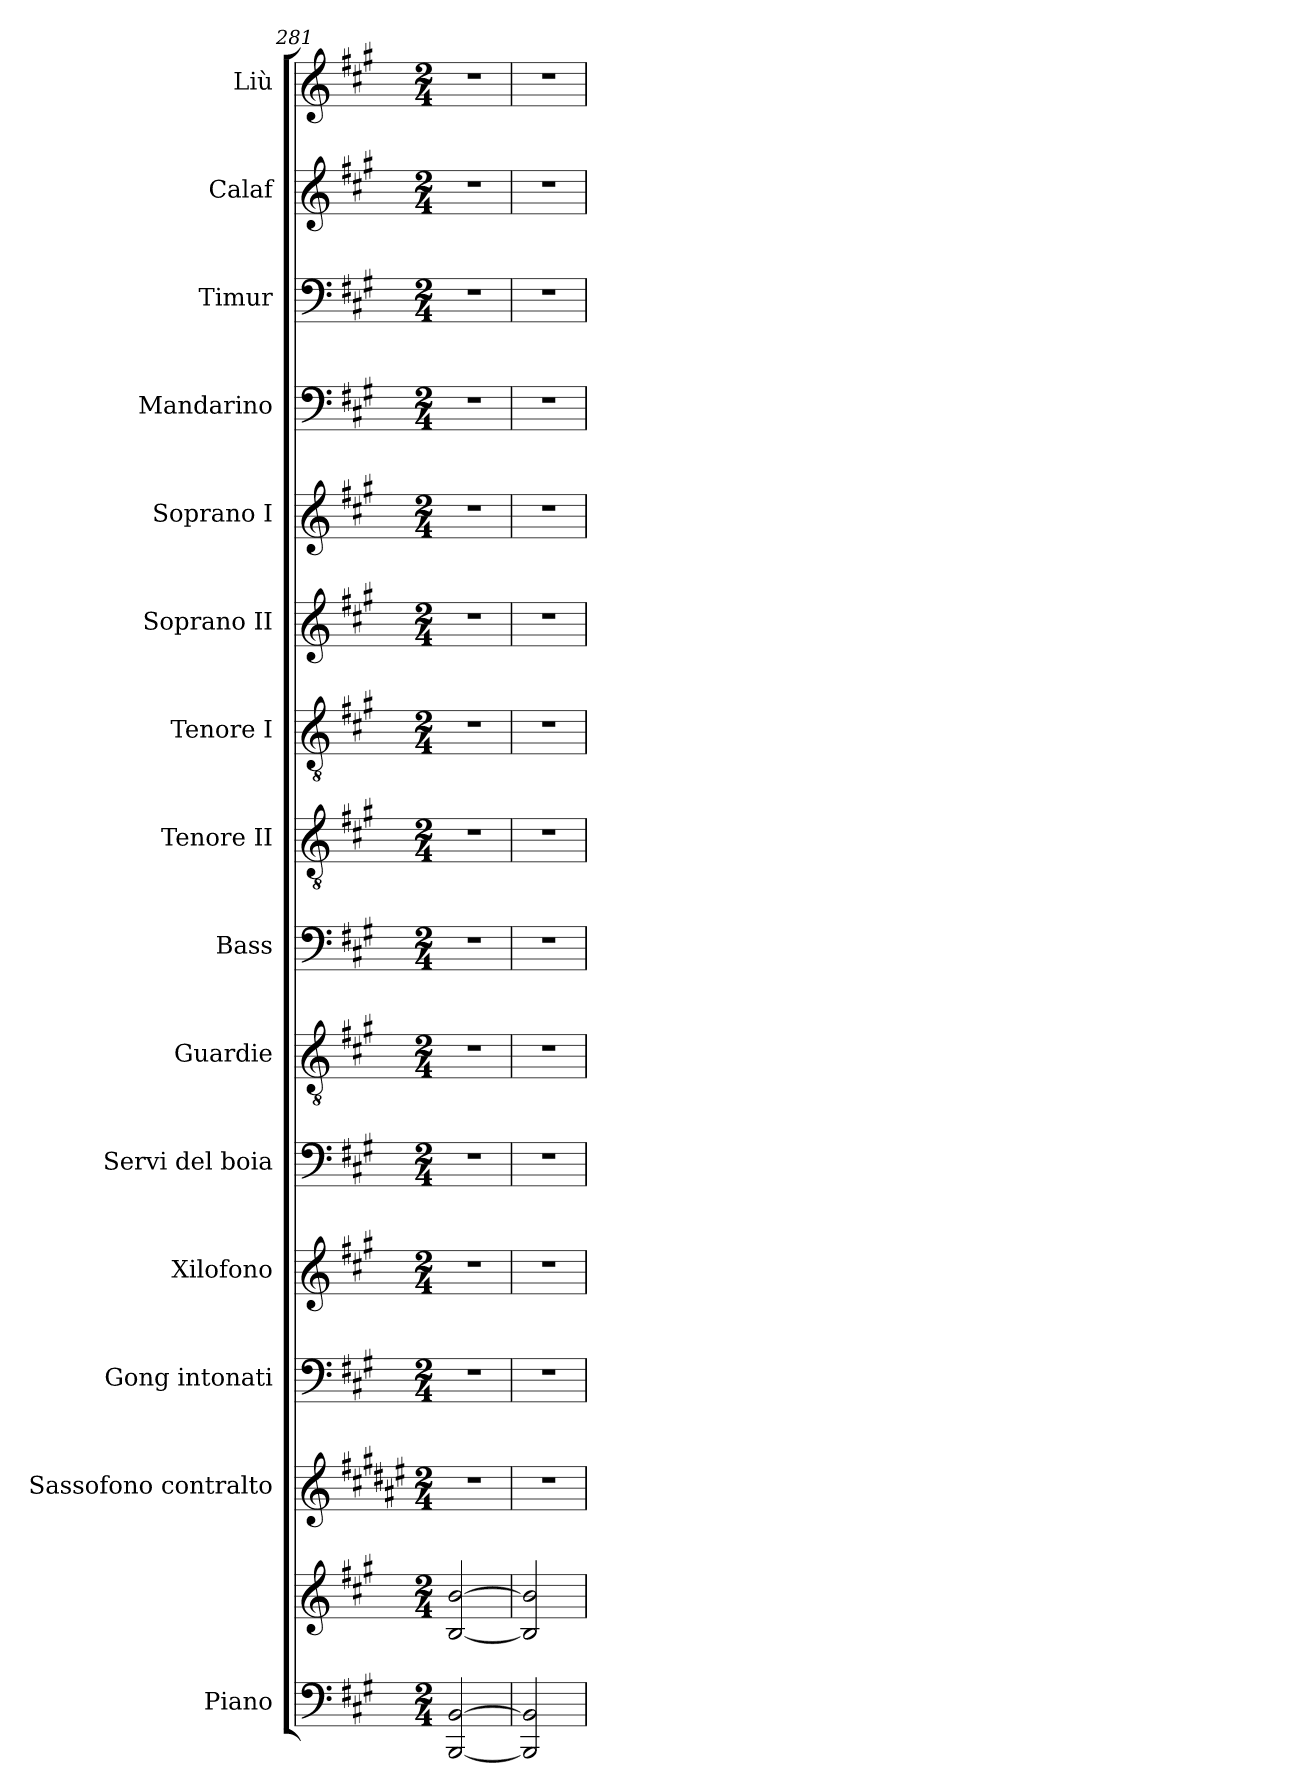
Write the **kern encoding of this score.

**kern	**kern	**kern	**kern	**kern	**kern	**kern	**kern	**kern	**kern	**kern	**kern	**kern	**kern	**kern	**kern
*part15	*part15	*part14	*part13	*part12	*part11	*part10	*part9	*part8	*part7	*part6	*part5	*part4	*part3	*part2	*part1
*staff16	*staff15	*staff14	*staff13	*staff12	*staff11	*staff10	*staff9	*staff8	*staff7	*staff6	*staff5	*staff4	*staff3	*staff2	*staff1
*I"Piano	*	*I"Sassofono contralto	*I"Gong intonati	*I"Xilofono	*I"Servi del boia	*I"Guardie	*I"Bass	*I"Tenore II	*I"Tenore I	*I"Soprano II	*I"Soprano I	*I"Mandarino	*I"Timur	*I"Calaf	*I"Liù
*I'Pno.	*	*	*I'Gong int.	*I'Xil.	*I'Ser.B.	*I'G.	*I'B.	*I'T. II	*I'T. I	*I'S. II	*I'S. I	*I'M.	*I'T.	*I'C.	*I'L.
*clefF4	*clefG2	*clefG2	*clefF4	*clefG2	*clefF4	*clefGv2	*clefF4	*clefGv2	*clefGv2	*clefG2	*clefG2	*clefF4	*clefF4	*clefG2	*clefG2
*	*	*ITrd5c9	*	*ITrd-7c-12	*	*	*	*	*	*	*	*	*	*	*
*k[f#c#g#]	*k[f#c#g#]	*k[f#c#g#]	*k[f#c#g#]	*k[f#c#g#]	*k[f#c#g#]	*k[f#c#g#]	*k[f#c#g#]	*k[f#c#g#]	*k[f#c#g#]	*k[f#c#g#]	*k[f#c#g#]	*k[f#c#g#]	*k[f#c#g#]	*k[f#c#g#]	*k[f#c#g#]
*M2/4	*M2/4	*M2/4	*M2/4	*M2/4	*M2/4	*M2/4	*M2/4	*M2/4	*M2/4	*M2/4	*M2/4	*M2/4	*M2/4	*M2/4	*M2/4
=281	=281	=281	=281	=281	=281	=281	=281	=281	=281	=281	=281	=281	=281	=281	=281
[2BBB/ [2BB/	[2B/ [2b/	2r	2r	2r	2r	2r	2r	2r	2r	2r	2r	2r	2r	2r	2r
=282	=282	=282	=282	=282	=282	=282	=282	=282	=282	=282	=282	=282	=282	=282	=282
2BBB/] 2BB/]	2B/] 2b/]	2r	2r	2r	2r	2r	2r	2r	2r	2r	2r	2r	2r	2r	2r
=	=	=	=	=	=	=	=	=	=	=	=	=	=	=	=
*-	*-	*-	*-	*-	*-	*-	*-	*-	*-	*-	*-	*-	*-	*-	*-
